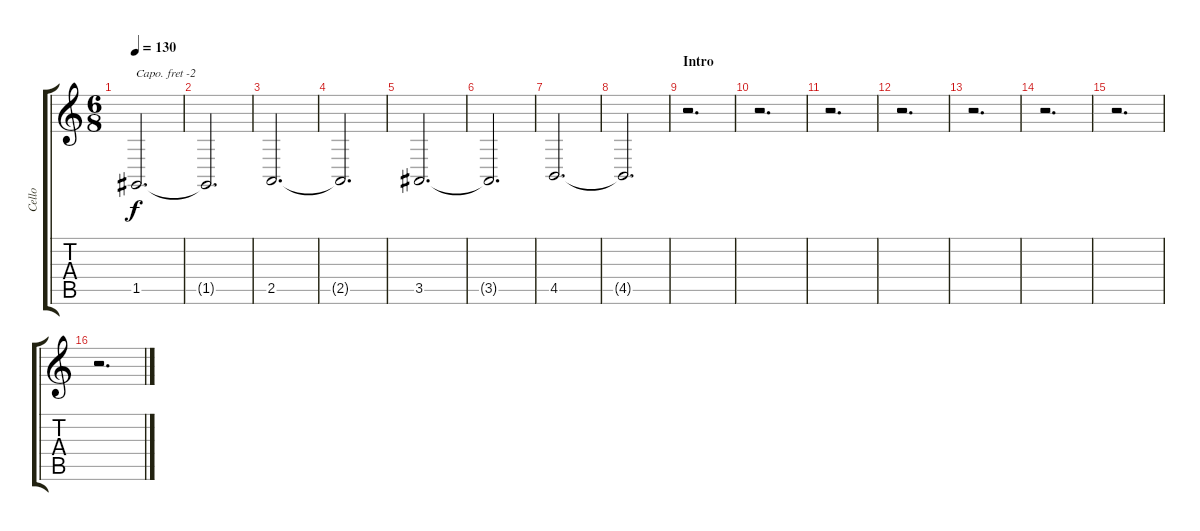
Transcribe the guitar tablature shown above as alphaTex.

\track ("Cello" "Cello") {instrument cello}
\staff {score tabs}
\capo -2
\tuning (E4 B3 G3 D3 A2 D2) {hide}
\ts (6 8)
\tempo 130
\clef g2
\ks c
1.5.2{d dy f} |
1.5{t}.2{d} |
2.5.2{d} |
2.5{t}.2{d} |
3.5.2{d} |
3.5{t}.2{d} |
4.5.2{d} |
4.5{t}.2{d} |
\section ("" "Intro")
r.2{d} |
r.2{d} |
r.2{d} |
r.2{d} |
r.2{d} |
r.2{d} |
r.2{d} |
r.2{d}
